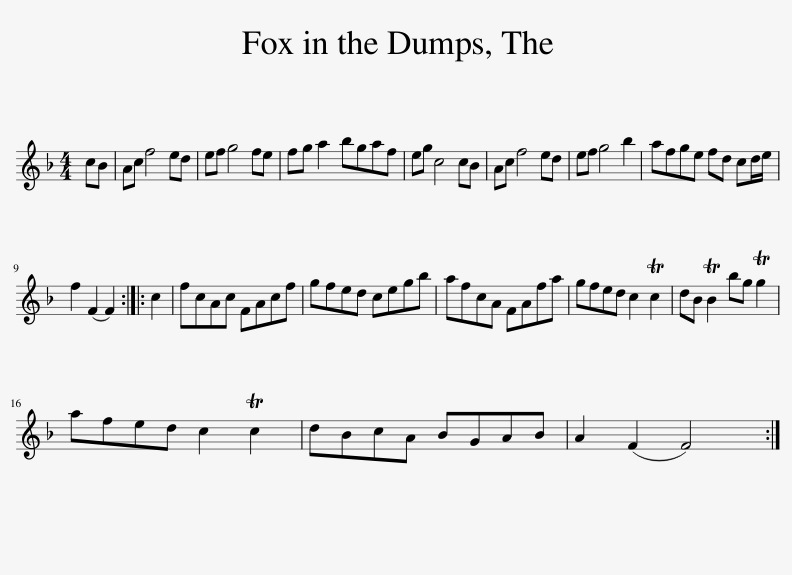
X:1
L:1/8
M:4/4
I:linebreak $
K:F
V:1 treble
V:1
 cB | Ac f4 ed | ef g4 fe | fg a2 bgaf | eg c4 cB | %5
 Ac f4 ed | ef g4 b2 | afge fd cd/e/ |$ f2 (F2 F2) :: c2 | %10
 fcAc FAcf | gfed cegb | afcA FAfa | gfed c2 Tc2 | dB TB2 bg Tg2 |$ %15
 afed c2 Tc2 | dBcA BGAB | A2 (F2 F4) :| %18
